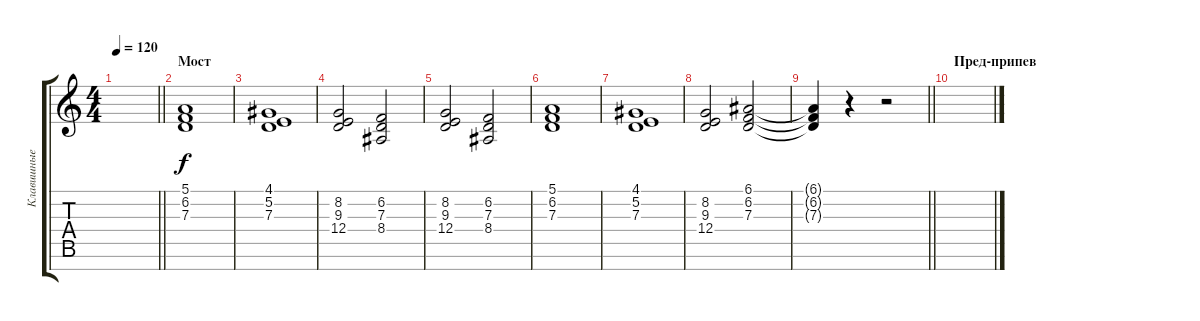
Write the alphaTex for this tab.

\track ("Клавишные III" "Клавишные ") {instrument stringensemble1}
\staff {score tabs}
\tuning (E4 B3 G3 D3 A2 E2 B1) {hide}
\ts (4 4)
\tempo 120
\clef g2
\barLineRight lightlight
\ks c
|
\section ("" "Мост")
(5.1 6.2 7.3).1 |
(4.1 5.2 7.3).1 |
(8.2 9.3 12.4).2 (6.2 7.3 8.4).2 |
(8.2 9.3 12.4).2 (6.2 7.3 8.4).2 |
(5.1 6.2 7.3).1 |
(4.1 5.2 7.3).1 |
(8.2 9.3 12.4).2 (6.1 6.2 7.3).2 |
\barLineRight lightlight
(6.1{t} 6.2{t} 7.3{t}).4 r.4 r.2 |
\section ("" "Пред-припев")
